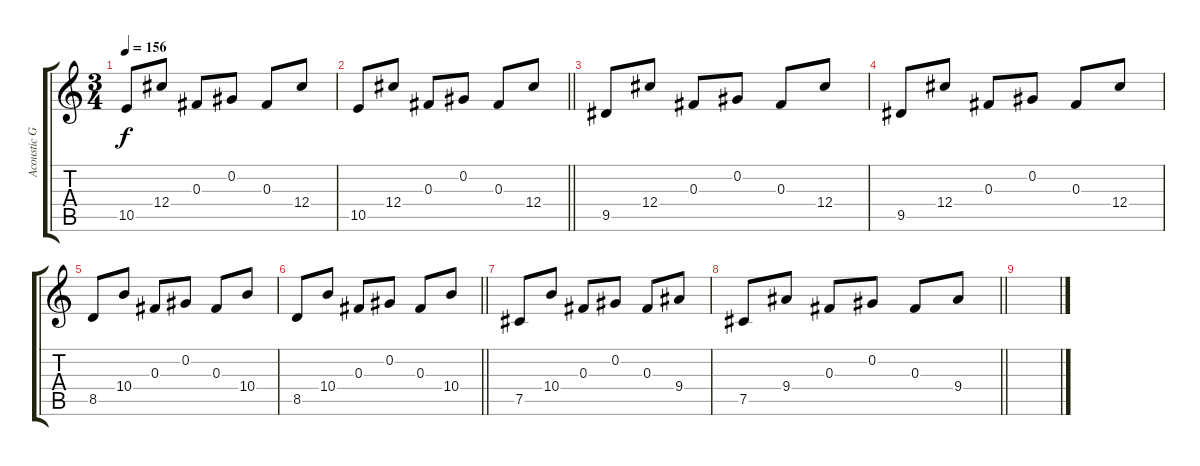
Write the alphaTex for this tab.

\track ("Acoustic Guitar" "Acoustic G") {instrument acousticguitarsteel}
\staff {score tabs}
\tuning (Db4 Ab3 Gb3 Db3 Gb2 Db2) {hide}
\ts (3 4)
\tempo 156
\clef g2
\ks c
10.5.8{dy f} 12.4.8 0.3.8 0.2.8 0.3.8 12.4.8 |
\barLineRight lightlight
10.5.8 12.4.8 0.3.8 0.2.8 0.3.8 12.4.8 |
9.5.8 12.4.8 0.3.8 0.2.8 0.3.8 12.4.8 |
9.5.8 12.4.8 0.3.8 0.2.8 0.3.8 12.4.8 |
8.5.8 10.4.8 0.3.8 0.2.8 0.3.8 10.4.8 |
\barLineRight lightlight
8.5.8 10.4.8 0.3.8 0.2.8 0.3.8 10.4.8 |
7.5.8 10.4.8 0.3.8 0.2.8 0.3.8 9.4.8 |
\barLineRight lightlight
7.5.8 9.4.8 0.3.8 0.2.8 0.3.8 9.4.8 |
\section ("" "")
